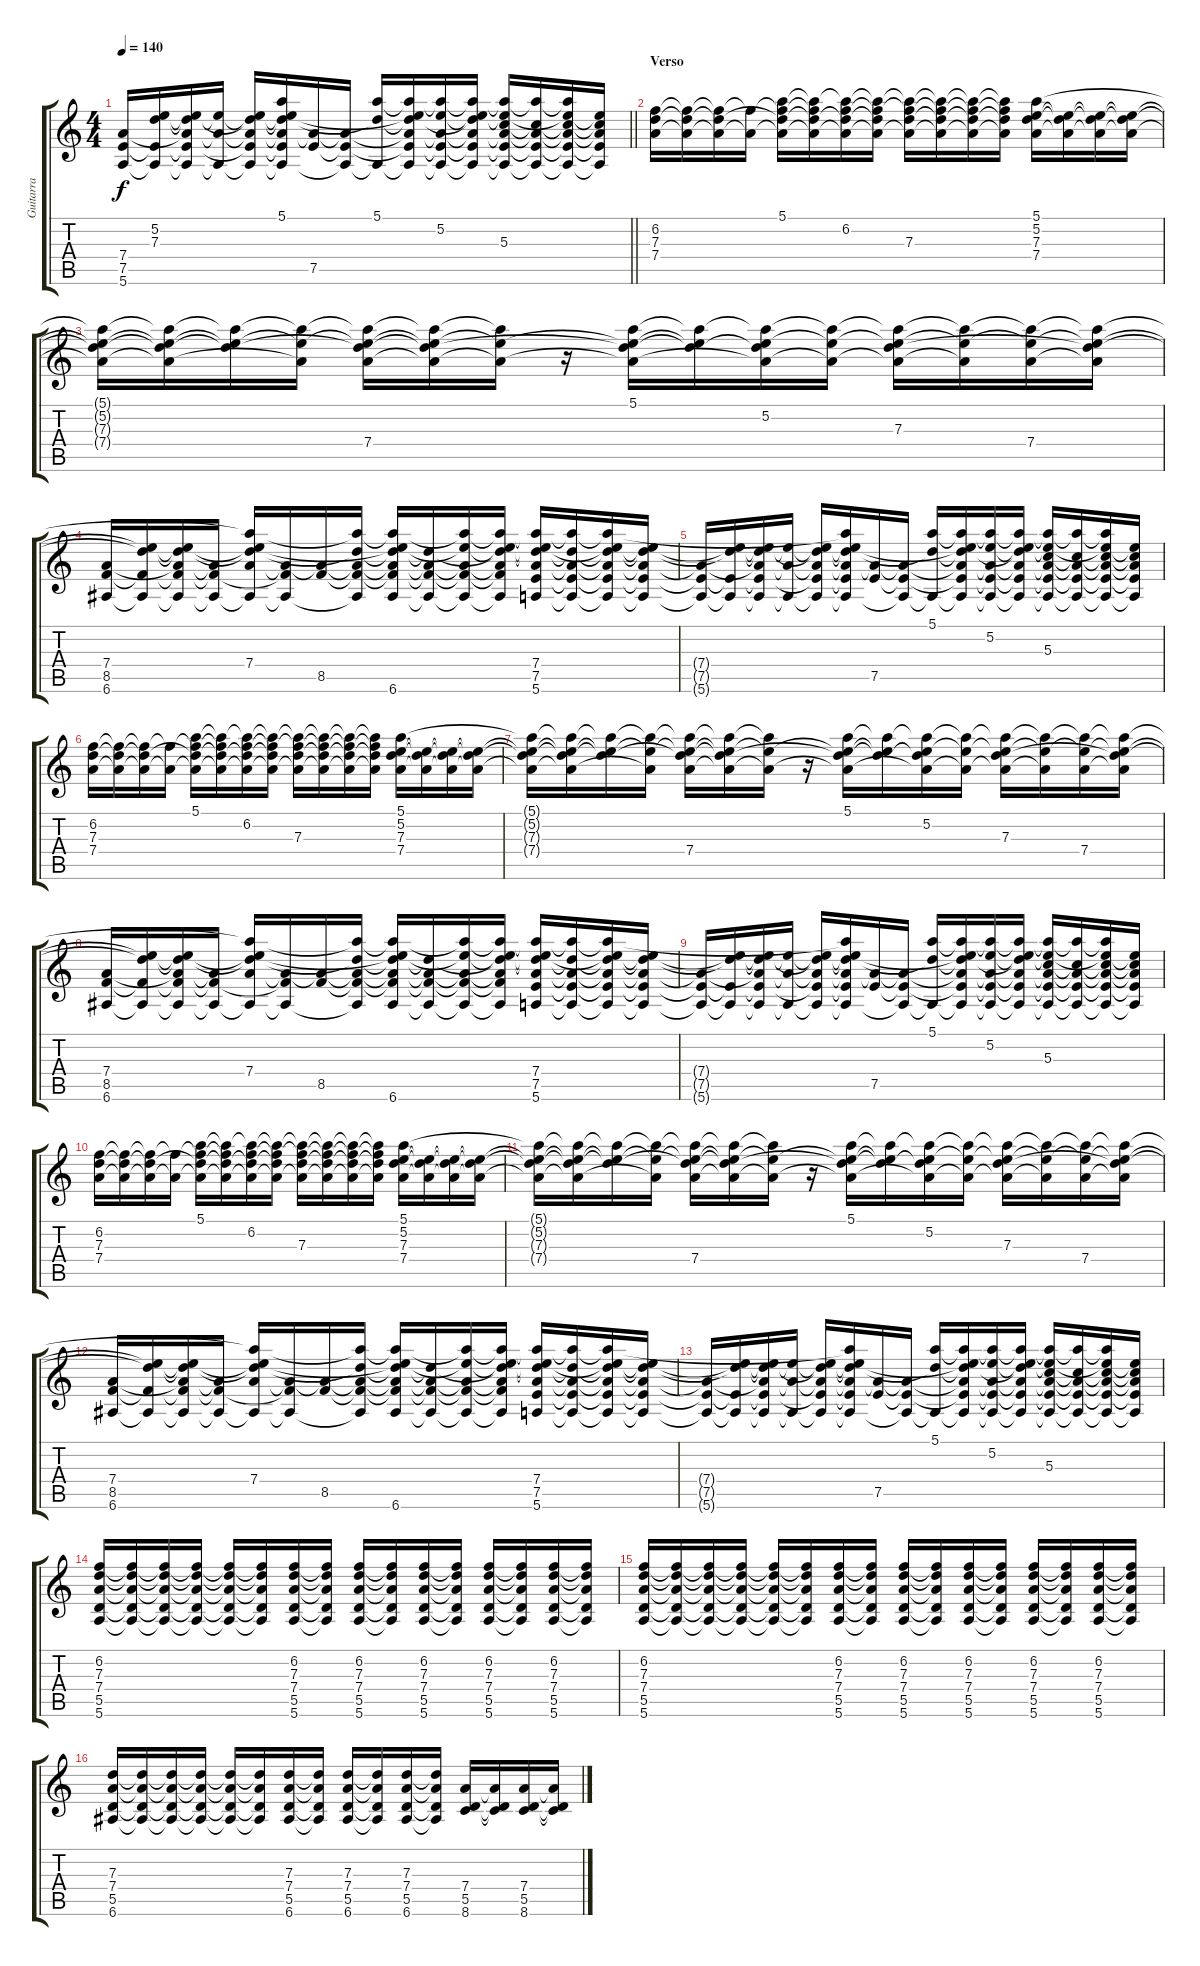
\track ("Guitarra" "Guitarra") {instrument distortionguitar}
\staff {score tabs}
\tuning (E4 B3 G3 D3 A2 E2) {hide}
\ts (4 4)
\tempo 140
\clef g2
\barLineRight lightlight
\ks c
(7.4{t} 7.5{t} 5.6{t}).16{dy f} (5.2{t} 7.3{t} 7.5{t} 5.6{t}).16 (5.2{t} 7.3{t} 7.4{t} 7.5{t} 5.6{t}).16 (5.2{t} 7.4{t} 5.6{t}).16 (5.2{t} 7.3{t} 7.4{t} 7.5{t} 5.6{t}).16 (5.1{t} 5.2{t} 7.3{t} 7.4{t} 7.5{t} 5.6{t}).16 (7.4{t} 7.5).16 (7.4{t} 7.5{t} 5.6{t}).16 (5.1 7.3{t} 5.6{t}).16 (5.1{t} 5.2{t} 7.3{t} 7.4{t} 7.5{t} 5.6{t}).16 (5.1{t} 5.2 7.4{t} 7.5{t} 5.6{t}).16 (5.1{t} 5.2{t} 7.3{t} 7.4{t} 7.5{t} 5.6{t}).16 (5.1{t} 5.2{t} 5.3 7.4{t} 7.5{t} 5.6{t}).16 (5.1{t} 5.3{t} 7.4{t} 7.5{t} 5.6{t}).16 (5.1{t} 5.2{t} 5.3{t} 7.4{t} 7.5{t} 5.6{t}).16 (5.2{t} 5.3{t} 7.4{t} 7.5{t} 5.6{t}).16 |
\section ("" "Verso")
(6.2 7.3 7.4).16 (6.2{t} 7.3{t} 7.4{t}).16 (6.2{t} 7.3{t} 7.4{t}).16 (6.2{t} 7.4{t}).16 (5.1 6.2{t} 7.3{t} 7.4{t}).16 (5.1{t} 6.2{t} 7.3{t} 7.4{t}).16 (5.1{t} 6.2 7.3{t} 7.4{t}).16 (5.1{t} 6.2{t} 7.3{t} 7.4{t}).16 (5.1{t} 6.2{t} 7.3 7.4{t}).16 (5.1{t} 6.2{t} 7.3{t} 7.4{t}).16 (5.1{t} 6.2{t} 7.3{t} 7.4{t}).16 (5.1{t} 6.2{t} 7.3{t} 7.4{t}).16 (5.1 5.2 7.3 7.4).16 (5.2{t} 7.3{t} 7.4{t}).16 (5.2{t} 7.3{t} 7.4{t}).16 (5.2{t} 7.3{t} 7.4{t}).16 |
(5.1{t} 5.2{t} 7.3{t} 7.4{t}).16 (5.1{t} 5.2{t} 7.3{t} 7.4{t}).16 (5.1{t} 5.2{t} 7.3{t}).16 (5.1{t} 5.2{t} 7.4{t}).16 (5.1{t} 5.2{t} 7.3{t} 7.4).16 (5.1{t} 5.2{t} 7.3{t} 7.4{t}).16 (5.1{t} 5.2{t} 7.4{t}).16 r.16 (5.1 5.2{t} 7.3{t} 7.4{t}).16 (5.1{t} 5.2{t} 7.3{t}).16 (5.1{t} 5.2 7.3{t} 7.4{t}).16 (5.1{t} 5.2{t} 7.4{t}).16 (5.1{t} 5.2{t} 7.3 7.4{t}).16 (5.1{t} 5.2{t} 7.4{t}).16 (5.1{t} 5.2{t} 7.4).16 (5.1{t} 5.2{t} 7.3{t} 7.4{t}).16 |
(7.4 8.5 6.6).16 (5.2{t} 7.3{t} 8.5{t} 6.6{t}).16 (5.2{t} 7.3{t} 7.4{t} 8.5{t} 6.6{t}).16 (7.4{t} 8.5{t} 6.6{t}).16 (5.1{t} 5.2{t} 7.3{t} 7.4 6.6{t}).16 (7.4{t} 8.5{t} 6.6{t}).16 (7.4{t} 8.5).16 (5.1{t} 7.3{t} 7.4{t} 8.5{t} 6.6{t}).16 (5.1{t} 5.2{t} 7.3{t} 7.4{t} 8.5{t} 6.6).16 (7.3{t} 7.4{t} 8.5{t} 6.6{t}).16 (5.1{t} 5.2{t} 7.4{t} 8.5{t} 6.6{t}).16 (5.1{t} 5.2{t} 7.3{t} 7.4{t} 8.5{t} 6.6{t}).16 (5.1{t} 5.2{t} 7.3{t} 7.4 7.5 5.6).16 (5.1{t} 7.3{t} 7.4{t} 7.5{t} 5.6{t}).16 (5.1{t} 5.2{t} 7.3{t} 7.4{t} 7.5{t} 5.6{t}).16 (5.2{t} 7.3{t} 7.4{t} 7.5{t} 5.6{t}).16 |
(7.4{t} 7.5{t} 5.6{t}).16 (5.2{t} 7.3{t} 7.5{t} 5.6{t}).16 (5.2{t} 7.3{t} 7.4{t} 7.5{t} 5.6{t}).16 (5.2{t} 7.4{t} 5.6{t}).16 (5.2{t} 7.3{t} 7.4{t} 7.5{t} 5.6{t}).16 (5.1{t} 5.2{t} 7.3{t} 7.4{t} 7.5{t} 5.6{t}).16 (7.4{t} 7.5).16 (7.4{t} 7.5{t} 5.6{t}).16 (5.1 7.3{t} 5.6{t}).16 (5.1{t} 5.2{t} 7.3{t} 7.4{t} 7.5{t} 5.6{t}).16 (5.1{t} 5.2 7.4{t} 7.5{t} 5.6{t}).16 (5.1{t} 5.2{t} 7.3{t} 7.4{t} 7.5{t} 5.6{t}).16 (5.1{t} 5.2{t} 5.3 7.4{t} 7.5{t} 5.6{t}).16 (5.1{t} 5.3{t} 7.4{t} 7.5{t} 5.6{t}).16 (5.1{t} 5.2{t} 5.3{t} 7.4{t} 7.5{t} 5.6{t}).16 (5.2{t} 5.3{t} 7.4{t} 7.5{t} 5.6{t}).16 |
(6.2 7.3 7.4).16 (6.2{t} 7.3{t} 7.4{t}).16 (6.2{t} 7.3{t} 7.4{t}).16 (6.2{t} 7.4{t}).16 (5.1 6.2{t} 7.3{t} 7.4{t}).16 (5.1{t} 6.2{t} 7.3{t} 7.4{t}).16 (5.1{t} 6.2 7.3{t} 7.4{t}).16 (5.1{t} 6.2{t} 7.3{t} 7.4{t}).16 (5.1{t} 6.2{t} 7.3 7.4{t}).16 (5.1{t} 6.2{t} 7.3{t} 7.4{t}).16 (5.1{t} 6.2{t} 7.3{t} 7.4{t}).16 (5.1{t} 6.2{t} 7.3{t} 7.4{t}).16 (5.1 5.2 7.3 7.4).16 (5.2{t} 7.3{t} 7.4{t}).16 (5.2{t} 7.3{t} 7.4{t}).16 (5.2{t} 7.3{t} 7.4{t}).16 |
(5.1{t} 5.2{t} 7.3{t} 7.4{t}).16 (5.1{t} 5.2{t} 7.3{t} 7.4{t}).16 (5.1{t} 5.2{t} 7.3{t}).16 (5.1{t} 5.2{t} 7.4{t}).16 (5.1{t} 5.2{t} 7.3{t} 7.4).16 (5.1{t} 5.2{t} 7.3{t} 7.4{t}).16 (5.1{t} 5.2{t} 7.4{t}).16 r.16 (5.1 5.2{t} 7.3{t} 7.4{t}).16 (5.1{t} 5.2{t} 7.3{t}).16 (5.1{t} 5.2 7.3{t} 7.4{t}).16 (5.1{t} 5.2{t} 7.4{t}).16 (5.1{t} 5.2{t} 7.3 7.4{t}).16 (5.1{t} 5.2{t} 7.4{t}).16 (5.1{t} 5.2{t} 7.4).16 (5.1{t} 5.2{t} 7.3{t} 7.4{t}).16 |
(7.4 8.5 6.6).16 (5.2{t} 7.3{t} 8.5{t} 6.6{t}).16 (5.2{t} 7.3{t} 7.4{t} 8.5{t} 6.6{t}).16 (7.4{t} 8.5{t} 6.6{t}).16 (5.1{t} 5.2{t} 7.3{t} 7.4 6.6{t}).16 (7.4{t} 8.5{t} 6.6{t}).16 (7.4{t} 8.5).16 (5.1{t} 7.3{t} 7.4{t} 8.5{t} 6.6{t}).16 (5.1{t} 5.2{t} 7.3{t} 7.4{t} 8.5{t} 6.6).16 (7.3{t} 7.4{t} 8.5{t} 6.6{t}).16 (5.1{t} 5.2{t} 7.4{t} 8.5{t} 6.6{t}).16 (5.1{t} 5.2{t} 7.3{t} 7.4{t} 8.5{t} 6.6{t}).16 (5.1{t} 5.2{t} 7.3{t} 7.4 7.5 5.6).16 (5.1{t} 7.3{t} 7.4{t} 7.5{t} 5.6{t}).16 (5.1{t} 5.2{t} 7.3{t} 7.4{t} 7.5{t} 5.6{t}).16 (5.2{t} 7.3{t} 7.4{t} 7.5{t} 5.6{t}).16 |
(7.4{t} 7.5{t} 5.6{t}).16 (5.2{t} 7.3{t} 7.5{t} 5.6{t}).16 (5.2{t} 7.3{t} 7.4{t} 7.5{t} 5.6{t}).16 (5.2{t} 7.4{t} 5.6{t}).16 (5.2{t} 7.3{t} 7.4{t} 7.5{t} 5.6{t}).16 (5.1{t} 5.2{t} 7.3{t} 7.4{t} 7.5{t} 5.6{t}).16 (7.4{t} 7.5).16 (7.4{t} 7.5{t} 5.6{t}).16 (5.1 7.3{t} 5.6{t}).16 (5.1{t} 5.2{t} 7.3{t} 7.4{t} 7.5{t} 5.6{t}).16 (5.1{t} 5.2 7.4{t} 7.5{t} 5.6{t}).16 (5.1{t} 5.2{t} 7.3{t} 7.4{t} 7.5{t} 5.6{t}).16 (5.1{t} 5.2{t} 5.3 7.4{t} 7.5{t} 5.6{t}).16 (5.1{t} 5.3{t} 7.4{t} 7.5{t} 5.6{t}).16 (5.1{t} 5.2{t} 5.3{t} 7.4{t} 7.5{t} 5.6{t}).16 (5.2{t} 5.3{t} 7.4{t} 7.5{t} 5.6{t}).16 |
(6.2 7.3 7.4).16 (6.2{t} 7.3{t} 7.4{t}).16 (6.2{t} 7.3{t} 7.4{t}).16 (6.2{t} 7.4{t}).16 (5.1 6.2{t} 7.3{t} 7.4{t}).16 (5.1{t} 6.2{t} 7.3{t} 7.4{t}).16 (5.1{t} 6.2 7.3{t} 7.4{t}).16 (5.1{t} 6.2{t} 7.3{t} 7.4{t}).16 (5.1{t} 6.2{t} 7.3 7.4{t}).16 (5.1{t} 6.2{t} 7.3{t} 7.4{t}).16 (5.1{t} 6.2{t} 7.3{t} 7.4{t}).16 (5.1{t} 6.2{t} 7.3{t} 7.4{t}).16 (5.1 5.2 7.3 7.4).16 (5.2{t} 7.3{t} 7.4{t}).16 (5.2{t} 7.3{t} 7.4{t}).16 (5.2{t} 7.3{t} 7.4{t}).16 |
(5.1{t} 5.2{t} 7.3{t} 7.4{t}).16 (5.1{t} 5.2{t} 7.3{t} 7.4{t}).16 (5.1{t} 5.2{t} 7.3{t}).16 (5.1{t} 5.2{t} 7.4{t}).16 (5.1{t} 5.2{t} 7.3{t} 7.4).16 (5.1{t} 5.2{t} 7.3{t} 7.4{t}).16 (5.1{t} 5.2{t} 7.4{t}).16 r.16 (5.1 5.2{t} 7.3{t} 7.4{t}).16 (5.1{t} 5.2{t} 7.3{t}).16 (5.1{t} 5.2 7.3{t} 7.4{t}).16 (5.1{t} 5.2{t} 7.4{t}).16 (5.1{t} 5.2{t} 7.3 7.4{t}).16 (5.1{t} 5.2{t} 7.4{t}).16 (5.1{t} 5.2{t} 7.4).16 (5.1{t} 5.2{t} 7.3{t} 7.4{t}).16 |
(7.4 8.5 6.6).16 (5.2{t} 7.3{t} 8.5{t} 6.6{t}).16 (5.2{t} 7.3{t} 7.4{t} 8.5{t} 6.6{t}).16 (7.4{t} 8.5{t} 6.6{t}).16 (5.1{t} 5.2{t} 7.3{t} 7.4 6.6{t}).16 (7.4{t} 8.5{t} 6.6{t}).16 (7.4{t} 8.5).16 (5.1{t} 7.3{t} 7.4{t} 8.5{t} 6.6{t}).16 (5.1{t} 5.2{t} 7.3{t} 7.4{t} 8.5{t} 6.6).16 (7.3{t} 7.4{t} 8.5{t} 6.6{t}).16 (5.1{t} 5.2{t} 7.4{t} 8.5{t} 6.6{t}).16 (5.1{t} 5.2{t} 7.3{t} 7.4{t} 8.5{t} 6.6{t}).16 (5.1{t} 5.2{t} 7.3{t} 7.4 7.5 5.6).16 (5.1{t} 7.3{t} 7.4{t} 7.5{t} 5.6{t}).16 (5.1{t} 5.2{t} 7.3{t} 7.4{t} 7.5{t} 5.6{t}).16 (5.2{t} 7.3{t} 7.4{t} 7.5{t} 5.6{t}).16 |
(7.4{t} 7.5{t} 5.6{t}).16 (5.2{t} 7.3{t} 7.5{t} 5.6{t}).16 (5.2{t} 7.3{t} 7.4{t} 7.5{t} 5.6{t}).16 (5.2{t} 7.4{t} 5.6{t}).16 (5.2{t} 7.3{t} 7.4{t} 7.5{t} 5.6{t}).16 (5.1{t} 5.2{t} 7.3{t} 7.4{t} 7.5{t} 5.6{t}).16 (7.4{t} 7.5).16 (7.4{t} 7.5{t} 5.6{t}).16 (5.1 7.3{t} 5.6{t}).16 (5.1{t} 5.2{t} 7.3{t} 7.4{t} 7.5{t} 5.6{t}).16 (5.1{t} 5.2 7.4{t} 7.5{t} 5.6{t}).16 (5.1{t} 5.2{t} 7.3{t} 7.4{t} 7.5{t} 5.6{t}).16 (5.1{t} 5.2{t} 5.3 7.4{t} 7.5{t} 5.6{t}).16 (5.1{t} 5.3{t} 7.4{t} 7.5{t} 5.6{t}).16 (5.1{t} 5.2{t} 5.3{t} 7.4{t} 7.5{t} 5.6{t}).16 (5.2{t} 5.3{t} 7.4{t} 7.5{t} 5.6{t}).16 |
(6.2 7.3 7.4 5.5 5.6).16{instrument distortionguitar} (6.2{t} 7.3{t} 7.4{t} 5.5{t} 5.6{t}).16 (6.2{t} 7.3{t} 7.4{t} 5.5{t} 5.6{t}).16 (6.2{t} 7.3{t} 7.4{t} 5.5{t} 5.6{t}).16 (6.2{t} 7.3{t} 7.4{t} 5.5{t} 5.6{t}).16 (6.2{t} 7.3{t} 7.4{t} 5.5{t} 5.6{t}).16 (6.2 7.3 7.4 5.5 5.6).16 (6.2{t} 7.3{t} 7.4{t} 5.5{t} 5.6{t}).16 (6.2 7.3 7.4 5.5 5.6).16 (6.2{t} 7.3{t} 7.4{t} 5.5{t} 5.6{t}).16 (6.2 7.3 7.4 5.5 5.6).16 (6.2{t} 7.3{t} 7.4{t} 5.5{t} 5.6{t}).16 (6.2 7.3 7.4 5.5 5.6).16 (6.2{t} 7.3{t} 7.4{t} 5.5{t} 5.6{t}).16 (6.2 7.3 7.4 5.5 5.6).16 (6.2{t} 7.3{t} 7.4{t} 5.5{t} 5.6{t}).16 |
(6.2 7.3 7.4 5.5 5.6).16 (6.2{t} 7.3{t} 7.4{t} 5.5{t} 5.6{t}).16 (6.2{t} 7.3{t} 7.4{t} 5.5{t} 5.6{t}).16 (6.2{t} 7.3{t} 7.4{t} 5.5{t} 5.6{t}).16 (6.2{t} 7.3{t} 7.4{t} 5.5{t} 5.6{t}).16 (6.2{t} 7.3{t} 7.4{t} 5.5{t} 5.6{t}).16 (6.2 7.3 7.4 5.5 5.6).16 (6.2{t} 7.3{t} 7.4{t} 5.5{t} 5.6{t}).16 (6.2 7.3 7.4 5.5 5.6).16 (6.2{t} 7.3{t} 7.4{t} 5.5{t} 5.6{t}).16 (6.2 7.3 7.4 5.5 5.6).16 (6.2{t} 7.3{t} 7.4{t} 5.5{t} 5.6{t}).16 (6.2 7.3 7.4 5.5 5.6).16 (6.2{t} 7.3{t} 7.4{t} 5.5{t} 5.6{t}).16 (6.2 7.3 7.4 5.5 5.6).16 (6.2{t} 7.3{t} 7.4{t} 5.5{t} 5.6{t}).16 |
(7.3 7.4 5.5 6.6).16 (7.3{t} 7.4{t} 5.5{t} 6.6{t}).16 (7.3{t} 7.4{t} 5.5{t} 6.6{t}).16 (7.3{t} 7.4{t} 5.5{t} 6.6{t}).16 (7.3{t} 7.4{t} 5.5{t} 6.6{t}).16 (7.3{t} 7.4{t} 5.5{t} 6.6{t}).16 (7.3 7.4 5.5 6.6).16 (7.3{t} 7.4{t} 5.5{t} 6.6{t}).16 (7.3 7.4 5.5 6.6).16 (7.3{t} 7.4{t} 5.5{t} 6.6{t}).16 (7.3 7.4 5.5 6.6).16 (7.3{t} 7.4{t} 5.5{t} 6.6{t}).16 (7.4 5.5 8.6).16 (7.4{t} 5.5{t} 8.6{t}).16 (7.4 5.5 8.6).16 (7.4{t} 5.5{t} 8.6{t}).16
